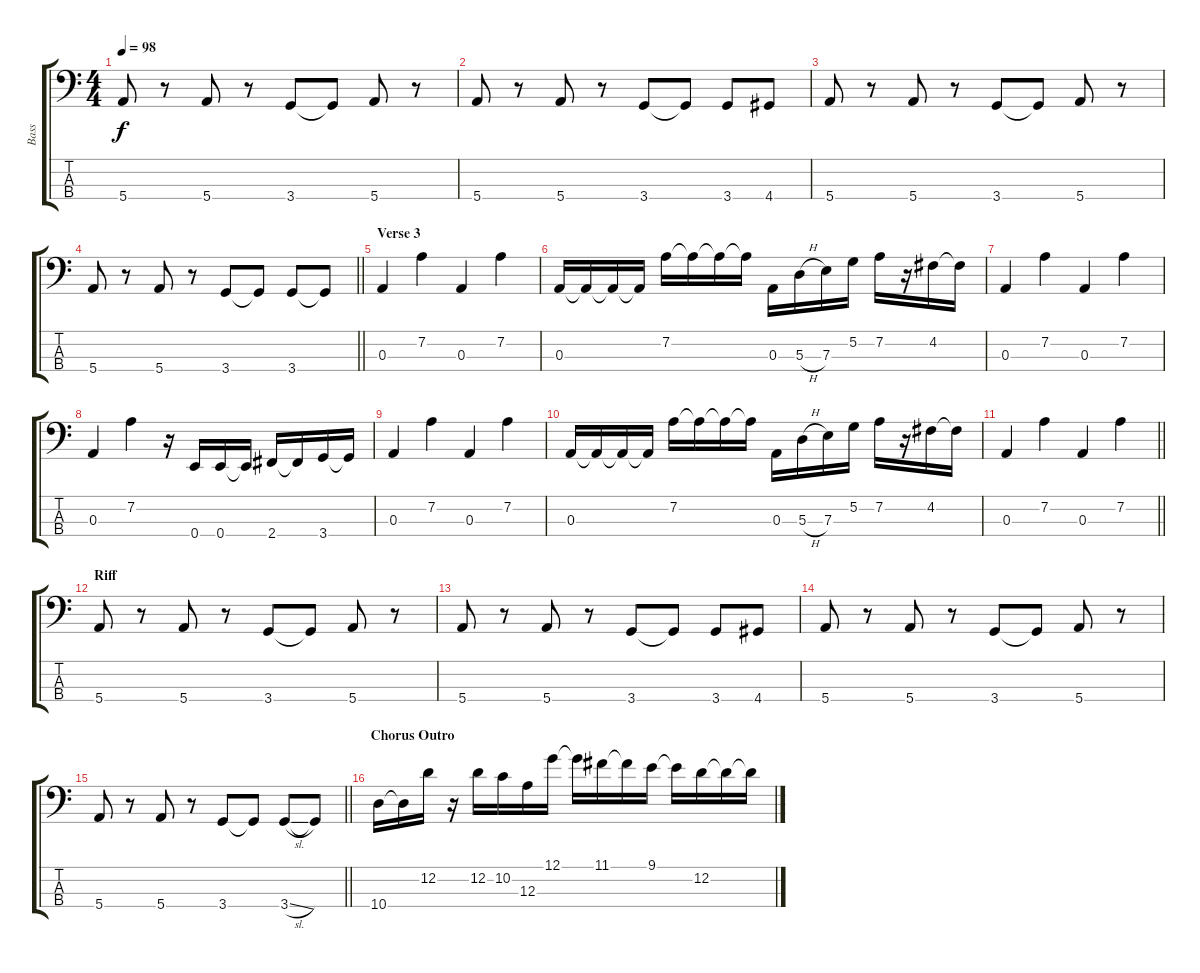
\track ("Bass" "Bass") {instrument electricbassfinger}
\staff {score tabs}
\tuning (G2 D2 A1 E1) {hide}
\ts (4 4)
\tempo 98
\clef f4
\ks c
5.4.8{dy f} r.8 5.4.8 r.8 3.4.8 3.4{t}.8 5.4.8 r.8 |
5.4.8 r.8 5.4.8 r.8 3.4.8 3.4{t}.8 3.4.8 4.4.8 |
5.4.8 r.8 5.4.8 r.8 3.4.8 3.4{t}.8 5.4.8 r.8 |
\barLineRight lightlight
5.4.8 r.8 5.4.8 r.8 3.4.8 3.4{t}.8 3.4.8 3.4{t}.8 |
\section ("" "Verse 3")
0.3.4 7.2.4 0.3.4 7.2.4 |
0.3.16 0.3{t}.16 0.3{t}.16 0.3{t}.16 7.2.16 7.2{t}.16 7.2{t}.16 7.2{t}.16 0.3.16 5.3{h}.16 7.3.16 5.2.16 7.2.16 r.16 4.2.16 4.2{t}.16 |
0.3.4 7.2.4 0.3.4 7.2.4 |
0.3.4 7.2.4 r.16 0.4.16 0.4.16 0.4{t}.16 2.4.16 2.4{t}.16 3.4.16 3.4{t}.16 |
0.3.4 7.2.4 0.3.4 7.2.4 |
0.3.16 0.3{t}.16 0.3{t}.16 0.3{t}.16 7.2.16 7.2{t}.16 7.2{t}.16 7.2{t}.16 0.3.16 5.3{h}.16 7.3.16 5.2.16 7.2.16 r.16 4.2.16 4.2{t}.16 |
\barLineRight lightlight
0.3.4 7.2.4 0.3.4 7.2.4 |
\section ("" "Riff")
5.4.8 r.8 5.4.8 r.8 3.4.8 3.4{t}.8 5.4.8 r.8 |
5.4.8 r.8 5.4.8 r.8 3.4.8 3.4{t}.8 3.4.8 4.4.8 |
5.4.8 r.8 5.4.8 r.8 3.4.8 3.4{t}.8 5.4.8 r.8 |
\barLineRight lightlight
5.4.8 r.8 5.4.8 r.8 3.4.8 3.4{t}.8 3.4{sl}.8 3.4{t}.8 |
\section ("" "Chorus Outro")
10.4.16 10.4{t}.16 12.2.16 r.16 12.2.16 10.2.16 12.3.16 12.1.16 12.1{t}.16 11.1.16 11.1{t}.16 9.1.16 9.1{t}.16 12.2.16 12.2{t}.16 12.2{t}.16
